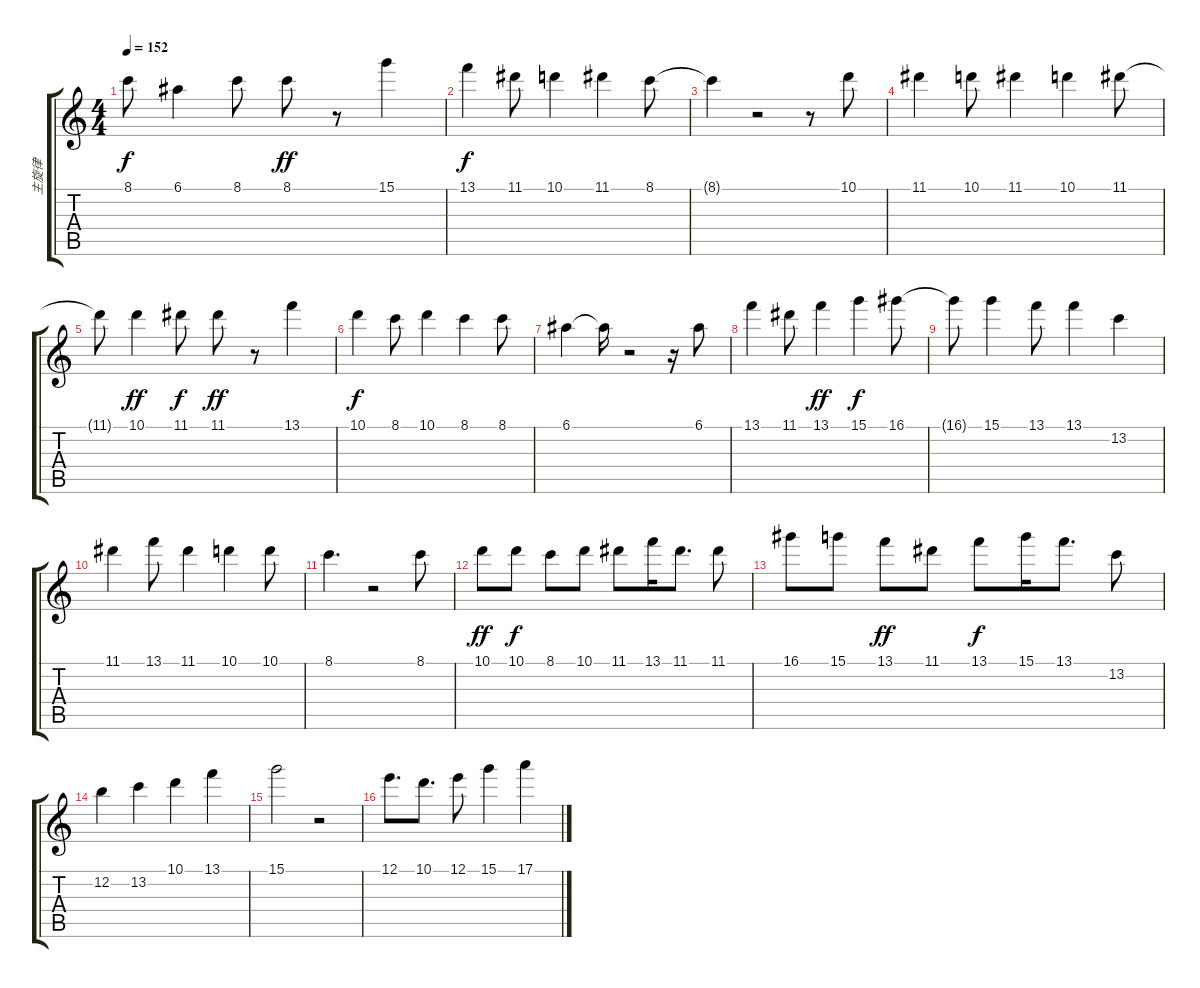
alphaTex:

\track ("主旋律" "主旋律") {instrument synthbass2}
\staff {score tabs}
\tuning (E4 B3 G3 D3 A2 E2) {hide}
\ts (4 4)
\tempo 152
\clef g2
\ks c
8.1{t}.8{dy f} 6.1.4 8.1.8 8.1.8{dy ff} r.8 15.1.4 |
13.1.4{dy f} 11.1.8 10.1.4 11.1.4 8.1.8 |
8.1{t}.4 r.2 r.8 10.1.8 |
11.1.4 10.1.8 11.1.4 10.1.4 11.1.8 |
11.1{t}.8 10.1.4{dy ff} 11.1.8{dy f} 11.1.8{dy ff} r.8 13.1.4 |
10.1.4{dy f} 8.1.8 10.1.4 8.1.4 8.1.8 |
6.1.4 6.1{t}.16 r.2 r.16 6.1.8 |
13.1.4 11.1.8 13.1.4{dy ff} 15.1.4{dy f} 16.1.8 |
16.1{t}.8 15.1.4 13.1.8 13.1.4 13.2.4 |
11.1.4 13.1.8 11.1.4 10.1.4 10.1.8 |
8.1.4{d} r.2 8.1.8 |
10.1.8{dy ff} 10.1.8{dy f} 8.1.8 10.1.8 11.1.8 13.1.16 11.1.8{d} 11.1.8 |
16.1.8 15.1.8 13.1.8{dy ff} 11.1.8 13.1.8{dy f} 15.1.16 13.1.8{d} 13.2.8 |
12.2.4 13.2.4 10.1.4 13.1.4 |
15.1.2 r.2 |
12.1.8{d} 10.1.8{d} 12.1.8 15.1.4 17.1.4
